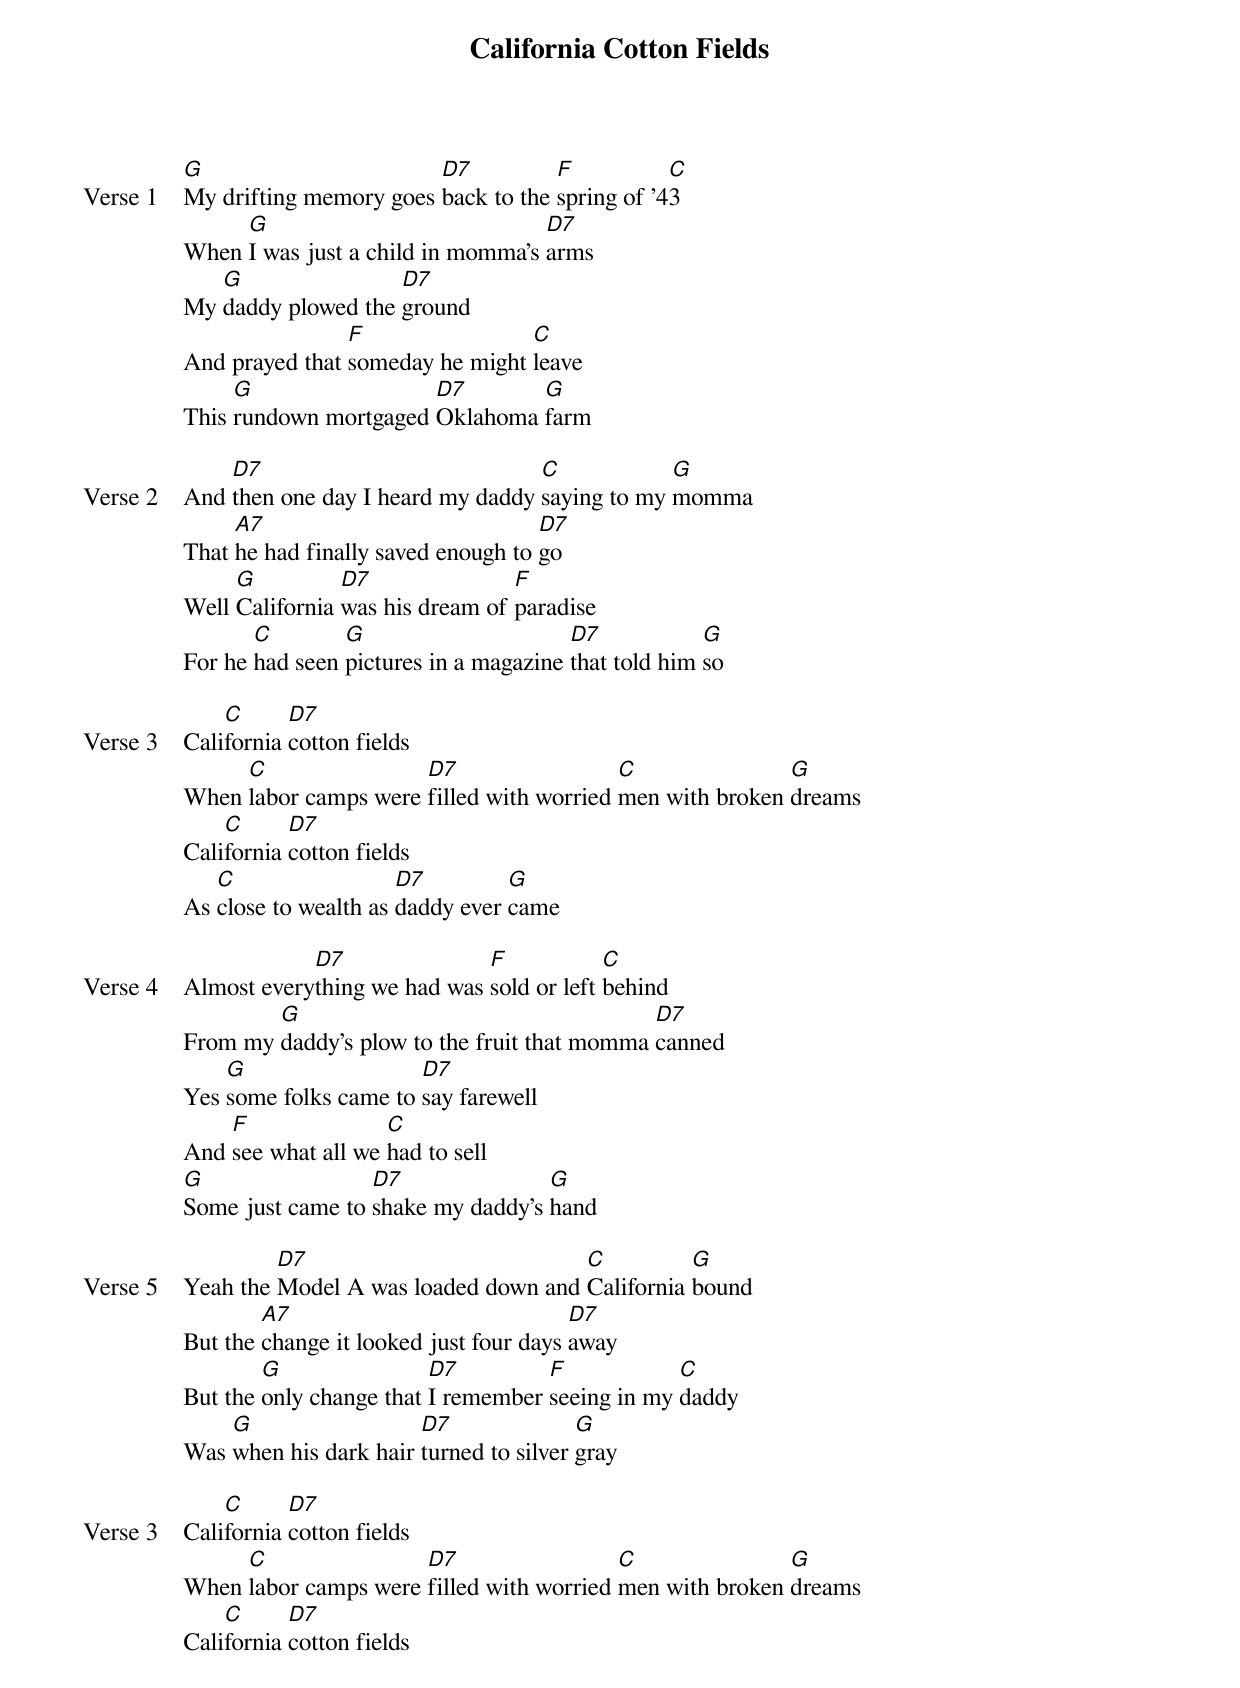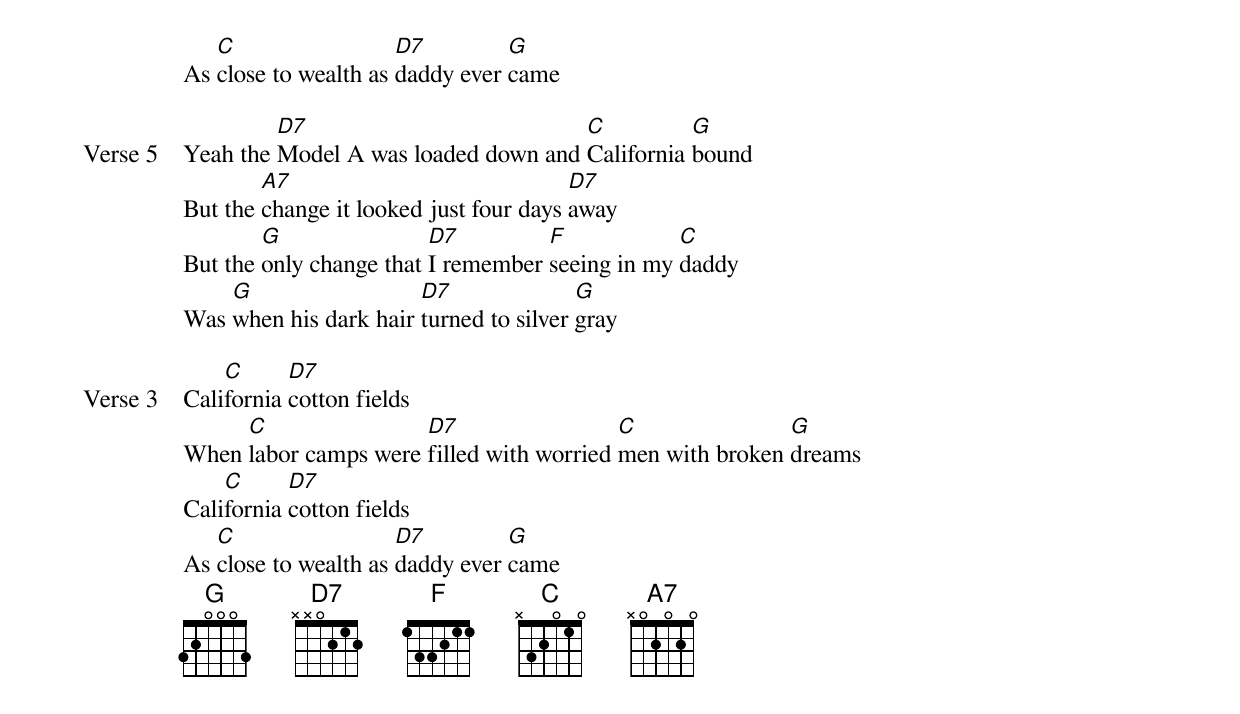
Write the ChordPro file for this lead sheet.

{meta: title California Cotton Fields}
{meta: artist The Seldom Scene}
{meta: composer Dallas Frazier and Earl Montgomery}

{start_of_verse: Verse 1}
[G]My drifting memory goes [D7]back to the [F]spring of '4[C]3
When [G]I was just a child in momma's [D7]arms
My [G]daddy plowed the [D7]ground
And prayed that [F]someday he might [C]leave
This [G]rundown mortgaged [D7]Oklahoma [G]farm
{end_of_verse}

{start_of_verse: Verse 2}
And [D7]then one day I heard my daddy [C]saying to my [G]momma
That [A7]he had finally saved enough to [D7]go
Well [G]California [D7]was his dream of [F]paradise
For he [C]had seen [G]pictures in a magazine [D7]that told him [G]so
{end_of_verse}

{start_of_verse: Verse 3}
Cali[C]fornia [D7]cotton fields
When [C]labor camps were [D7]filled with worried [C]men with broken [G]dreams
Cali[C]fornia [D7]cotton fields
As [C]close to wealth as [D7]daddy ever [G]came
{end_of_verse}

{start_of_verse: Verse 4}
Almost every[D7]thing we had was [F]sold or left [C]behind
From my [G]daddy's plow to the fruit that momma [D7]canned
Yes [G]some folks came to [D7]say farewell
And [F]see what all we [C]had to sell
[G]Some just came to [D7]shake my daddy's [G]hand
{end_of_verse}

{start_of_verse: Verse 5}
Yeah the [D7]Model A was loaded down and [C]California [G]bound
But the [A7]change it looked just four days [D7]away
But the [G]only change that [D7]I remember [F]seeing in my [C]daddy
Was [G]when his dark hair [D7]turned to silver [G]gray
{end_of_verse}

{start_of_verse: Verse 3}
Cali[C]fornia [D7]cotton fields
When [C]labor camps were [D7]filled with worried [C]men with broken [G]dreams
Cali[C]fornia [D7]cotton fields
As [C]close to wealth as [D7]daddy ever [G]came
{end_of_verse}

{start_of_verse: Verse 5}
Yeah the [D7]Model A was loaded down and [C]California [G]bound
But the [A7]change it looked just four days [D7]away
But the [G]only change that [D7]I remember [F]seeing in my [C]daddy
Was [G]when his dark hair [D7]turned to silver [G]gray
{end_of_verse}

{start_of_verse: Verse 3}
Cali[C]fornia [D7]cotton fields
When [C]labor camps were [D7]filled with worried [C]men with broken [G]dreams
Cali[C]fornia [D7]cotton fields
As [C]close to wealth as [D7]daddy ever [G]came
{end_of_verse}
